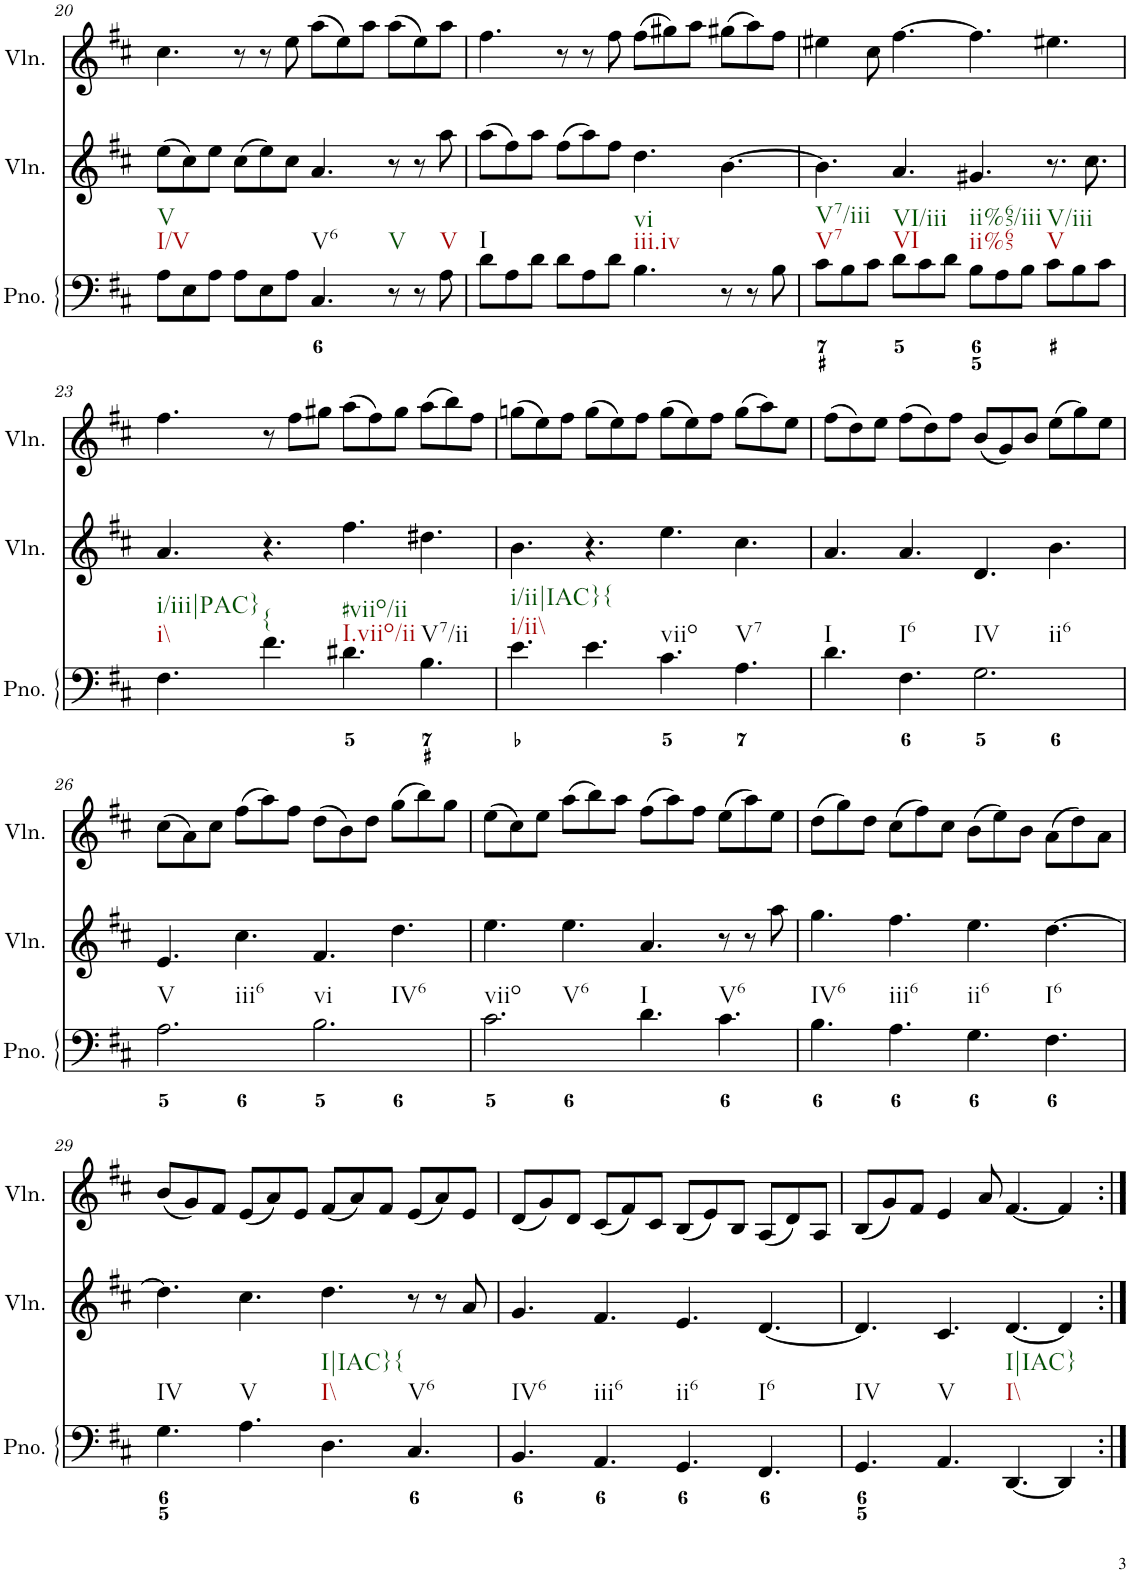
**kern	**kern	**kern
*part3	*part2	*part1
*staff3	*staff2	*staff1
*I"Piano	*I"Violin	*I"Violin
*I'Pno.	*I'Vln.	*I'Vln.
!!LO:PB:g=z
*clefF4	*clefG2	*clefG2
*k[f#c#]	*k[f#c#]	*k[f#c#]
*M12/8	*M12/8	*M12/8
=20	=20	=20
!LO:TX:b:t=I/V	!	!
!LO:TX:b:t=V	!	!
8A\L	(8ee\L	4.cc#\
8E\	8cc#\)	.
8A\J	8ee\J	.
8A\L	(8cc#\L	8r
8E\	8ee\)	8r
8A\J	8cc#\J	8ee\
!LO:TX:b:t=V6	!	!
4.C#/	4.a/	(8aa\L
.	.	8ee\)
.	.	8aa\J
!LO:TX:b:t=V	!	!
8r	8r	(8aa\L
8r	8r	8ee\)
!LO:TX:b:t=V	!	!
8A\	8aa\	8aa\J
=21	=21	=21
!LO:TX:b:t=I	!	!
8d\L	(8aa\L	4.ff#\
8A\	8ff#\)	.
8d\J	8aa\J	.
8d\L	(8ff#\L	8r
8A\	8aa\)	8r
8d\J	8ff#\J	8ff#\
!LO:TX:b:t=iii.iv	!	!
!LO:TX:b:t=vi	!	!
4.B\	4.dd\	(8ff#\L
.	.	8gg#X\)
.	.	8aa\J
8r	[4.b\	(8gg#X\L
8r	.	8aa\)
8B\	.	8ff#\J
=22	=22	=22
!LO:TX:b:t=V7	!	!
!LO:TX:b:t=V7/iii	!	!
8c#\L	4.b\]	4ee#X\
8B\	.	.
8c#\J	.	8cc#\
!LO:TX:b:t=VI	!	!
!LO:TX:b:t=VI/iii	!	!
8d\L	4.a/	[4.ff#\
8c#\	.	.
8d\J	.	.
!LO:TX:b:t=ii%65	!	!
!LO:TX:b:t=ii%65/iii	!	!
8B\L	4.g#X/	4.ff#\]
8A\	.	.
8B\J	.	.
!LO:TX:b:t=V	!	!
!LO:TX:b:t=V/iii	!	!
8c#\L	8.r	4.ee#X\
8B\	.	.
.	8.cc#\	.
8c#\J	.	.
!!LO:LB:g=z
=23	=23	=23
!LO:TX:b:t=i\\	!	!
!LO:TX:b:t=i/iii|PAC}	!	!
4.F#\	4.a/	4.ff#\
!LO:TX:b:t={	!	!
4.f#\	4.r	8r
.	.	8ff#\L
.	.	8gg#X\J
!LO:TX:b:t=I.viio/ii	!	!
!LO:TX:b:t=#viio/ii	!	!
4.d#X\	4.ff#\	(8aa\L
.	.	8ff#\)
.	.	8gg#\J
!LO:TX:b:t=V7/ii	!	!
4.B\	4.dd#X\	(8aa\L
.	.	8bb\)
.	.	8ff#\J
=24	=24	=24
!LO:TX:b:t=i/ii\\	!	!
!LO:TX:b:t=i/ii|IAC}{	!	!
4.e\	4.b\	(8ggn\L
.	.	8ee\)
.	.	8ff#\J
4.e\	4.r	(8gg\L
.	.	8ee\)
.	.	8ff#\J
!LO:TX:b:t=viio	!	!
4.c#\	4.ee\	(8gg\L
.	.	8ee\)
.	.	8ff#\J
!LO:TX:b:t=V7	!	!
4.A\	4.cc#\	(8gg\L
.	.	8aa\)
.	.	8ee\J
=25	=25	=25
!LO:TX:b:t=I	!	!
4.d\	4.a/	(8ff#\L
.	.	8dd\)
.	.	8ee\J
!LO:TX:b:t=I6	!	!
4.F#\	4.a/	(8ff#\L
.	.	8dd\)
.	.	8ff#\J
!LO:TX:b:t=IV	!	!
!LO:TX:b:t=ii6	!	!
2.G\	4.d/	(8b/L
.	.	8g/)
.	.	8b/J
.	4.b\	(8ee\L
.	.	8gg\)
.	.	8ee\J
!!LO:LB:g=z
=26	=26	=26
!LO:TX:b:t=V	!	!
!LO:TX:b:t=iii6	!	!
2.A\	4.e/	(8cc#\L
.	.	8a\)
.	.	8cc#\J
.	4.cc#\	(8ff#\L
.	.	8aa\)
.	.	8ff#\J
!LO:TX:b:t=vi	!	!
!LO:TX:b:t=IV6	!	!
2.B\	4.f#/	(8dd\L
.	.	8b\)
.	.	8dd\J
.	4.dd\	(8gg\L
.	.	8bb\)
.	.	8gg\J
=27	=27	=27
!LO:TX:b:t=viio	!	!
!LO:TX:b:t=V6	!	!
2.c#\	4.ee\	(8ee\L
.	.	8cc#\)
.	.	8ee\J
.	4.ee\	(8aa\L
.	.	8bb\)
.	.	8aa\J
!LO:TX:b:t=I	!	!
4.d\	4.a/	(8ff#\L
.	.	8aa\)
.	.	8ff#\J
!LO:TX:b:t=V6	!	!
4.c#\	8r	(8ee\L
.	8r	8aa\)
.	8aa\	8ee\J
=28	=28	=28
!LO:TX:b:t=IV6	!	!
4.B\	4.gg\	(8dd\L
.	.	8gg\)
.	.	8dd\J
!LO:TX:b:t=iii6	!	!
4.A\	4.ff#\	(8cc#\L
.	.	8ff#\)
.	.	8cc#\J
!LO:TX:b:t=ii6	!	!
4.G\	4.ee\	(8b\L
.	.	8ee\)
.	.	8b\J
!LO:TX:b:t=I6	!	!
4.F#\	[4.dd\	(8a\L
.	.	8dd\)
.	.	8a\J
!!LO:LB:g=z
=29	=29	=29
!LO:TX:b:t=IV	!	!
4.G\	4.dd\]	(8b/L
.	.	8g/)
.	.	8f#/J
!LO:TX:b:t=V	!	!
4.A\	4.cc#\	(8e/L
.	.	8a/)
.	.	8e/J
!LO:TX:b:t=I\\	!	!
!LO:TX:b:t=I|IAC}{	!	!
4.D\	4.dd\	(8f#/L
.	.	8a/)
.	.	8f#/J
!LO:TX:b:t=V6	!	!
4.C#/	8r	(8e/L
.	8r	8a/)
.	8a/	8e/J
=30	=30	=30
!LO:TX:b:t=IV6	!	!
4.BB/	4.g/	(8d/L
.	.	8g/)
.	.	8d/J
!LO:TX:b:t=iii6	!	!
4.AA/	4.f#/	(8c#/L
.	.	8f#/)
.	.	8c#/J
!LO:TX:b:t=ii6	!	!
4.GG/	4.e/	(8B/L
.	.	8e/)
.	.	8B/J
!LO:TX:b:t=I6	!	!
4.FF#/	[4.d/	(8A/L
.	.	8d/)
.	.	8A/J
=31	=31	=31
!LO:TX:b:t=IV	!	!
4.GG/	4.d/]	(8B/L
.	.	8g/)
.	.	8f#/J
!LO:TX:b:t=V	!	!
4.AA/	4.c#/	4e/
.	.	8a/
!LO:TX:b:t=I\\	!	!
!LO:TX:b:t=I|IAC}	!	!
[4.DD/	[4.d/	[4.f#/
4DD/]	4d/]	4f#/]
=:|!	=:|!	=:|!
*-	*-	*-
